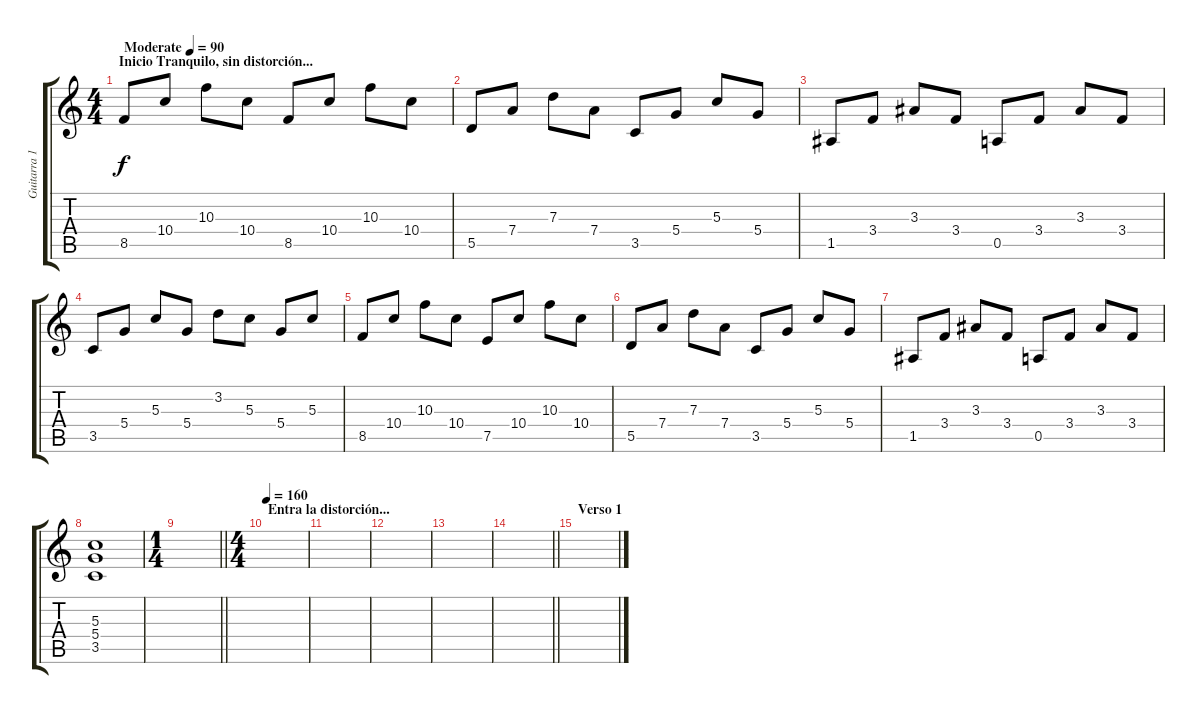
\track ("Guitarra 1 sin distorción" "Guitarra 1") {instrument acousticguitarsteel}
\staff {score tabs}
\tuning (E4 B3 G3 D3 A2 E2) {hide}
\ts (4 4)
\section ("" "Inicio Tranquilo, sin distorción...")
\tempo (90 "Moderate")
\clef g2
\ks c
8.5.8{dy f instrument acousticguitarsteel} 10.4.8 10.3.8 10.4.8 8.5.8 10.4.8 10.3.8 10.4.8 |
5.5.8 7.4.8 7.3.8 7.4.8 3.5.8 5.4.8 5.3.8 5.4.8 |
1.5.8 3.4.8 3.3.8 3.4.8 0.5.8 3.4.8 3.3.8 3.4.8 |
3.5.8 5.4.8 5.3.8 5.4.8 3.2.8 5.3.8 5.4.8 5.3.8 |
8.5.8 10.4.8 10.3.8 10.4.8 7.5.8 10.4.8 10.3.8 10.4.8 |
5.5.8 7.4.8 7.3.8 7.4.8 3.5.8 5.4.8 5.3.8 5.4.8 |
1.5.8 3.4.8 3.3.8 3.4.8 0.5.8 3.4.8 3.3.8 3.4.8 |
(5.3 5.4 3.5).1 |
\ts (1 4)
\barLineRight lightlight
|
\ts (4 4)
\section ("" "Entra la distorción...")
\tempo 160
|
|
|
|
\barLineRight lightlight
|
\section ("" "Verso 1")
